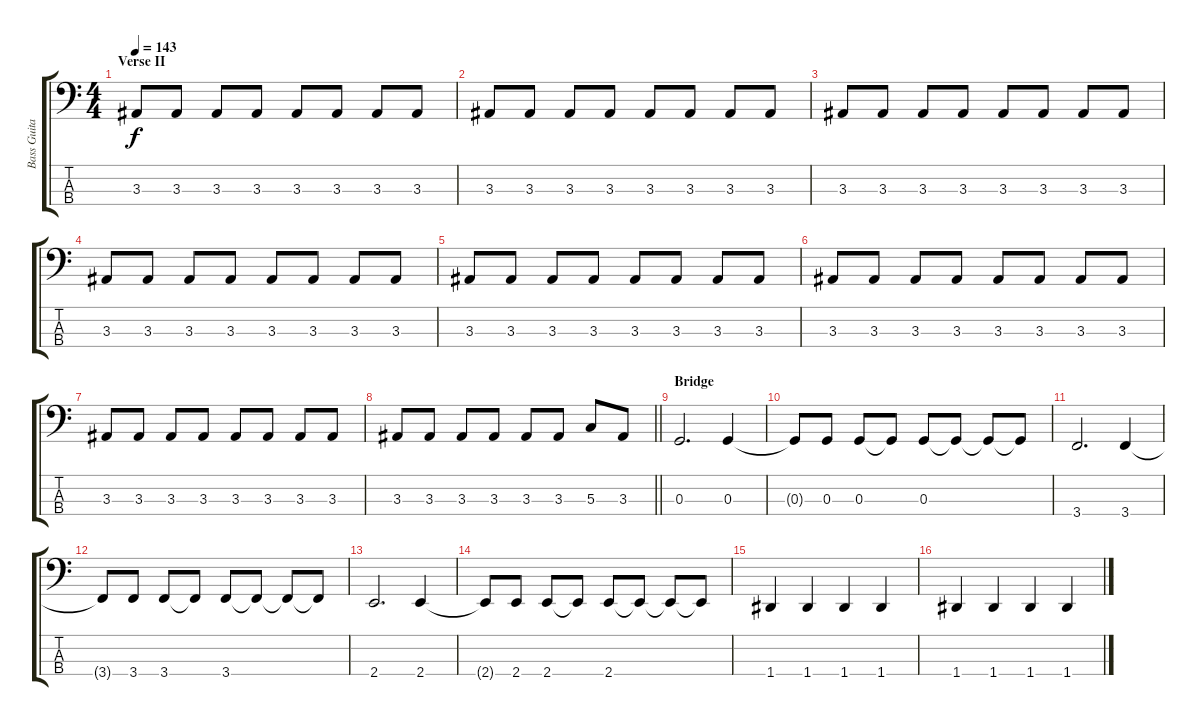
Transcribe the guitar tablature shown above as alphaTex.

\track ("Bass Guitar" "Bass Guita") {instrument electricbassfinger}
\staff {score tabs}
\tuning (F2 C2 G1 D1) {hide}
\ts (4 4)
\section ("" "Verse II")
\tempo 143
\clef f4
\ks c
3.3.8{dy f} 3.3.8 3.3.8 3.3.8 3.3.8 3.3.8 3.3.8 3.3.8 |
3.3.8 3.3.8 3.3.8 3.3.8 3.3.8 3.3.8 3.3.8 3.3.8 |
3.3.8 3.3.8 3.3.8 3.3.8 3.3.8 3.3.8 3.3.8 3.3.8 |
3.3.8 3.3.8 3.3.8 3.3.8 3.3.8 3.3.8 3.3.8 3.3.8 |
3.3.8 3.3.8 3.3.8 3.3.8 3.3.8 3.3.8 3.3.8 3.3.8 |
3.3.8 3.3.8 3.3.8 3.3.8 3.3.8 3.3.8 3.3.8 3.3.8 |
3.3.8 3.3.8 3.3.8 3.3.8 3.3.8 3.3.8 3.3.8 3.3.8 |
\barLineRight lightlight
3.3.8 3.3.8 3.3.8 3.3.8 3.3.8 3.3.8 5.3.8 3.3.8 |
\section ("" "Bridge")
0.3.2{d} 0.3.4 |
0.3{t}.8 0.3.8 0.3.8 0.3{t}.8 0.3.8 0.3{t}.8 0.3{t}.8 0.3{t}.8 |
3.4.2{d} 3.4.4 |
3.4{t}.8 3.4.8 3.4.8 3.4{t}.8 3.4.8 3.4{t}.8 3.4{t}.8 3.4{t}.8 |
2.4.2{d} 2.4.4 |
2.4{t}.8 2.4.8 2.4.8 2.4{t}.8 2.4.8 2.4{t}.8 2.4{t}.8 2.4{t}.8 |
1.4.4 1.4.4 1.4.4 1.4.4 |
1.4.4 1.4.4 1.4.4 1.4.4
